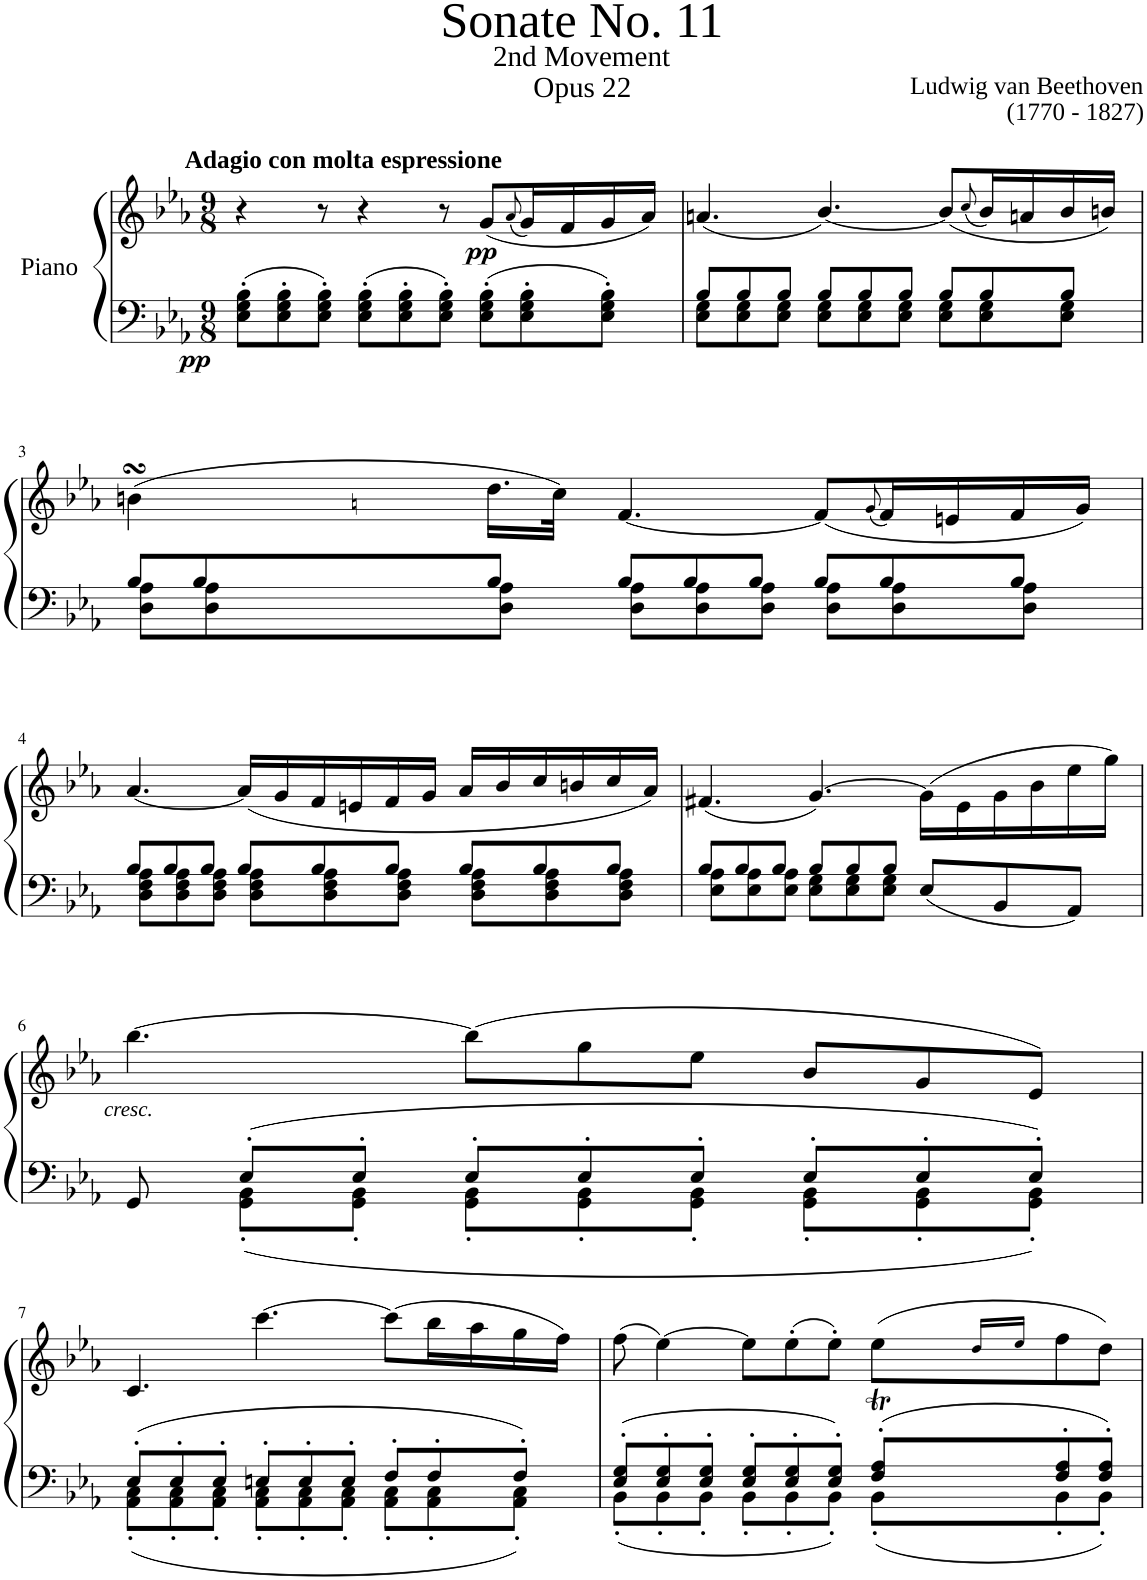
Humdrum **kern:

**kern	**kern	**dynam
*part1	*part1	*part1
*staff2	*staff1	*staff1/2
*I"Piano	*	*
*I'Pno	*	*
*clefF4	*clefG2	*
*k[b-e-a-]	*k[b-e-a-]	*
*M9/8	*M9/8	*
=1	=1	=1
!	!LO:TX:a:B:t=Adagio con molta espressione	!
!	!	!LO:DY:b=2
8E-\' 8G\' 8B-\'L	4r	pp
8E-\' 8G\' 8B-\'	.	.
8E-\' 8G\' 8B-\'J	8r	.
8E-\' 8G\' 8B-\'L	4r	.
8E-\' 8G\' 8B-\'	.	.
8E-\' 8G\' 8B-\'J	8r	.
!	!	!LO:DY:b
8E-\' 8G\' 8B-\'L	(8g/L	pp
.	(8qa-/	.
8E-\' 8G\' 8B-\'	16g/L)	.
.	16f/	.
8E-\' 8G\' 8B-\'J	16g/	.
.	16a-/JJ)	.
=2	=2	=2
*^	*	*
8B-/L	8E-\ 8G\L	(4.an/	.
8B-/	8E-\ 8G\	.	.
8B-/J	8E-\ 8G\J	.	.
8B-/L	8E-\ 8G\L	[4.b-/)	.
8B-/	8E-\ 8G\	.	.
8B-/J	8E-\ 8G\J	.	.
8B-/L	8E-\ 8G\L	(8b-/L]	.
.	.	(8qcc/	.
8B-/	8E-\ 8G\	16b-/L)	.
.	.	16an/	.
8B-/J	8E-\ 8G\J	16b-/	.
.	.	16bn/JJ)	.
!!LO:LB:g=z
=3	=3	=3	=3
*	*	*^	*
8B-/L	8D\ 8A-\L	(4bnsSsS\	8.ryy	.
8B-/	8D\ 8A-\	.	.	.
.	.	.	64cc!	.
.	.	.	64b-X!	.
.	.	.	64an!	.
.	.	.	64b-!	.
8B-/J	8D\ 8A-\J	16.dd\LL	2..ryy	.
.	.	32cc\JJk)	.	.
8B-/L	8D\ 8A-\L	[4.f/	.	.
8B-/	8D\ 8A-\	.	.	.
8B-/J	8D\ 8A-\J	.	.	.
8B-/L	8D\ 8A-\L	(8f/L]	.	.
.	.	(8qg/	.	.
8B-/	8D\ 8A-\	16f/L)	.	.
.	.	16en/	.	.
8B-/J	8D\ 8A-\J	16f/	.	.
.	.	16g/JJ)	.	.
*	*	*v	*v	*
!!LO:LB:g=z
=4	=4	=4	=4
8B-/L	8D\ 8F\ 8A-\L	[4.a-/	.
8B-/	8D\ 8F\ 8A-\	.	.
8B-/J	8D\ 8F\ 8A-\J	.	.
8B-/L	8D\ 8F\ 8A-\L	(16a-/LL]	.
.	.	16g/	.
8B-/	8D\ 8F\ 8A-\	16f/	.
.	.	16en/	.
8B-/J	8D\ 8F\ 8A-\J	16f/	.
.	.	16g/JJ	.
8B-/L	8D\ 8F\ 8A-\L	16a-/LL	.
.	.	16b-/	.
8B-/	8D\ 8F\ 8A-\	16cc/	.
.	.	16bn/	.
8B-/J	8D\ 8F\ 8A-\J	16cc/	.
.	.	16a-/JJ)	.
=5	=5	=5	=5
8B-/L	8E-\ 8A-\L	(4.f#X/	.
8B-/	8E-\ 8A-\	.	.
8B-/J	8E-\ 8A-\J	.	.
8B-/L	8E-\ 8G\L	[4.g/)	.
8B-/	8E-\ 8G\	.	.
8B-/J	8E-\ 8G\J	.	.
8E-/L	4.ryy	(16g\LL]	.
.	.	16e-\	.
8BB-/	.	16g\	.
.	.	16b-\	.
8AA-/J	.	16ee-\	.
.	.	16gg\JJ)	.
!!LO:LB:g=z
=6	=6	=6	=6
!	!	!	!LO:DY:b
8GG/	8ryy	[4.bb-\	other-dynamics
8E-'/L	8GG\' 8BB-\'L	.	.
8E-'/J	8GG\' 8BB-\'J	.	.
8E-'/L	8GG\' 8BB-\'L	(8bb-\L]	.
8E-'/	8GG\' 8BB-\'	8gg\	.
8E-'/J	8GG\' 8BB-\'J	8ee-\J	.
8E-'/L	8GG\' 8BB-\'L	8b-/L	.
8E-'/	8GG\' 8BB-\'	8g/	.
8E-'/J	8GG\' 8BB-\'J	8e-/J)	.
!!LO:LB:g=z
=7	=7	=7	=7
8E-'/L	8AA-\' 8C\'L	4.c/	.
8E-'/	8AA-\' 8C\'	.	.
8E-'/J	8AA-\' 8C\'J	.	.
8En'/L	8AA-\' 8C\'L	[4.ccc\	.
8E'/	8AA-\' 8C\'	.	.
8E'/J	8AA-\' 8C\'J	.	.
8F'/L	8AA-\' 8C\'L	(8ccc\L]	.
8F'/	8AA-\' 8C\'	16bb-\L	.
.	.	16aa-\	.
8F'/J	8AA-\' 8C\'J	16gg\	.
.	.	16ff\JJ)	.
=8	=8	=8	=8
*	*	*^	*
8E-/' 8G/'L	8BB-'\L	(8ff\	2.ryy	.
8E-/' 8G/'	8BB-'\	[4ee-\)	.	.
8E-/' 8G/'J	8BB-'\J	.	.	.
8E-/' 8G/'L	8BB-'\L	8ee-\L]	.	.
8E-/' 8G/'	8BB-'\	(8ee-'\	.	.
8E-/' 8G/'J	8BB-'\J	8ee-'\J)	.	.
*	*	*	*Xtuplet	*
8F/' 8A-/'L	8BB-'\L	(8ee-T\L	40ryy	.
.	.	.	40ff!	.
.	.	.	40ee-!	.
.	.	.	40dd!/LL	.
.	.	.	40ee-!/JJ	.
8F/' 8A-/'	8BB-'\	8ff\	4ryy	.
8F/' 8A-/'J	8BB-'\J	8dd\J)	.	.
*v	*v	*	*	*
*	*v	*v	*
=	=	=
*-	*-	*-
